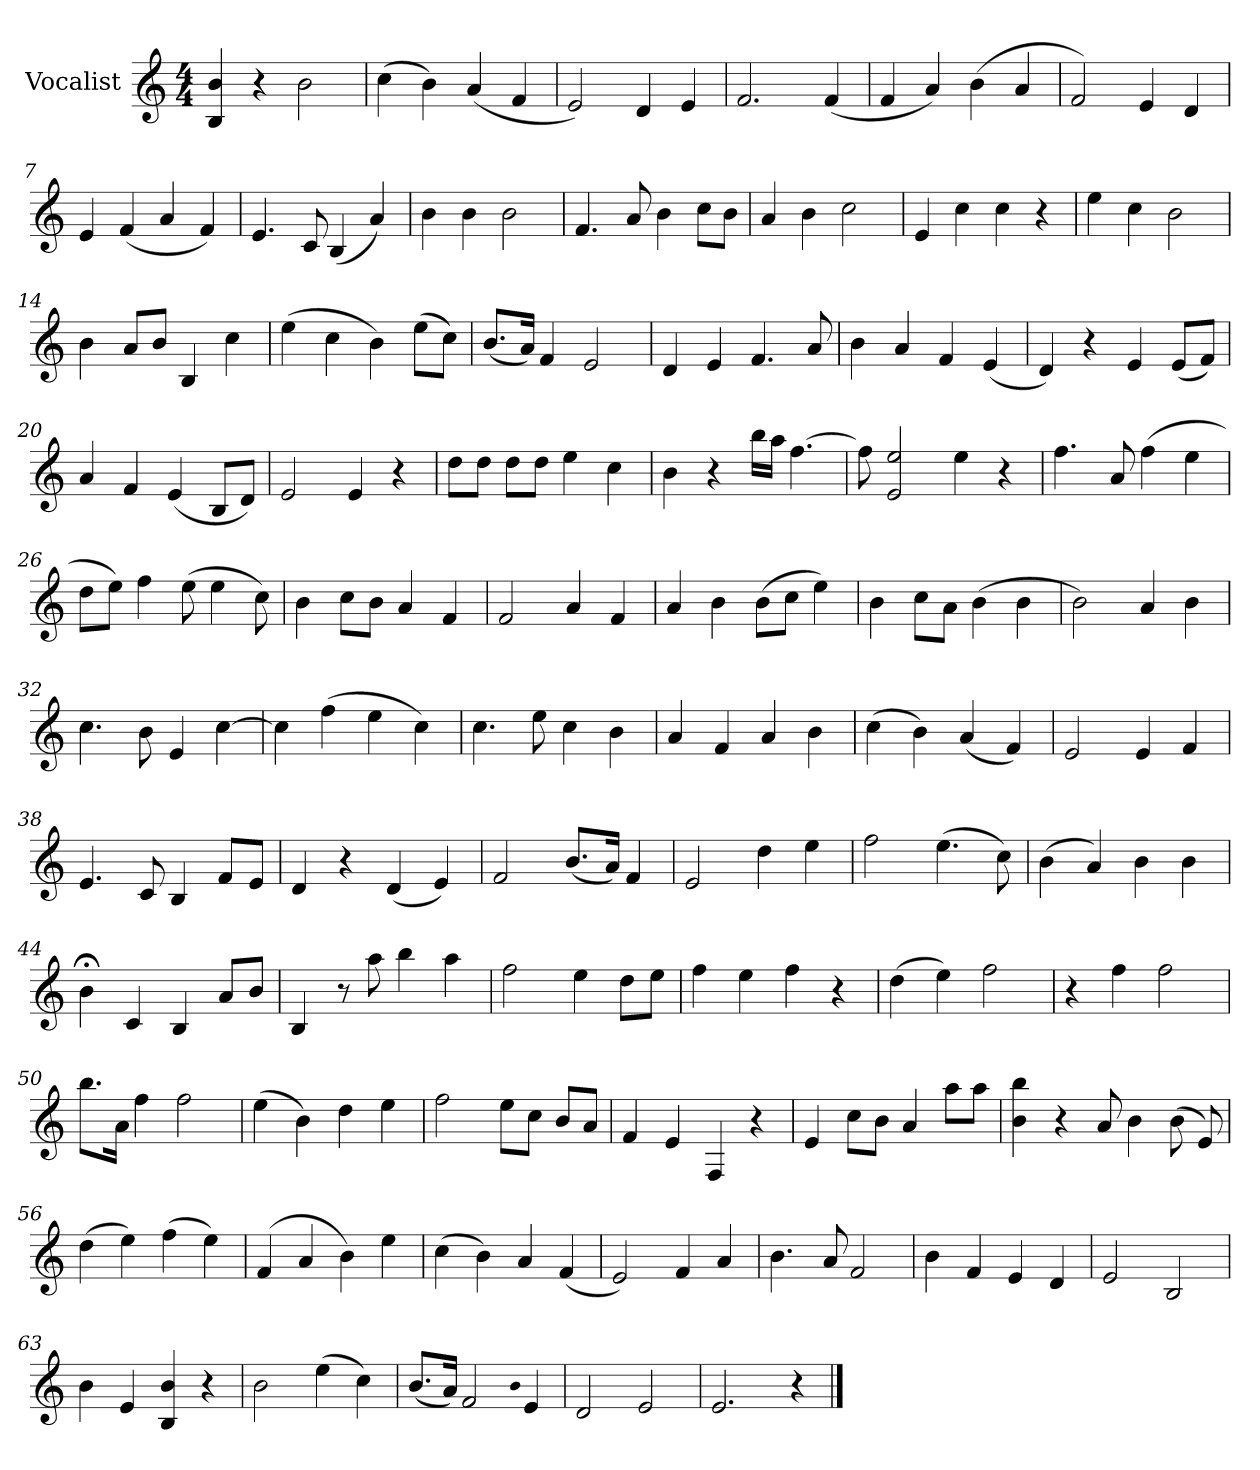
**kern
*part1
*staff1
*I"Vocalist
*clefG2
*k[]
*M4/4
=1
4B 4b
4r
2b
=2
(4cc
4b)
(4a
4f
=3
2e)
4d
4e
=4
2.f
(4f
=5
4f
4a)
(4b
4a
=6
2f)
4e
4d
=7
4e
(4f
4a
4f)
=8
4.e
8c
(4B
4a)
=9
4b
4b
2b
=10
4.f
8a
4b
8cc\L
8b\J
=11
4a
4b
2cc
=12
4e
4cc
4cc
4r
=13
4ee
4cc
2b
=14
4b
8a/L
8b/J
4B
4cc
=15
(4ee
4cc
4b)
(8ee\L
8cc\J)
=16
(8.b/L
16a/Jk)
4f
2e
=17
4d
4e
4.f
8a
=18
4b
4a
4f
(4e
=19
4d)
4r
4e
(8e/L
8f/J)
=20
4a
4f
(4e
8B/L
8d/J)
=21
2e
4e
4r
=22
8dd\L
8dd\J
8dd\L
8dd\J
4ee
4cc
=23
4b
4r
16bb\LL
16aa\JJ
[4.ff
=24
8ff]
2e 2ee
4ee
4r
=25
4.ff
8a
(4ff
4ee
=26
8dd\L
8ee\J)
4ff
(8ee
4ee
8cc)
=27
4b
8cc\L
8b\J
4a
4f
=28
2f
4a
4f
=29
4a
4b
(8b\L
8cc\J
4ee)
=30
4b
8cc\L
8a\J
(4b
4b
=31
2b)
4a
4b
=32
4.cc
8b
4e
[4cc
=33
4cc]
(4ff
4ee
4cc)
=34
4.cc
8ee
4cc
4b
=35
4a
4f
4a
4b
=36
(4cc
4b)
(4a
4f)
=37
2e
4e
4f
=38
4.e
8c
4B
8f/L
8e/J
=39
4d
4r
(4d
4e)
=40
2f
(8.b/L
16a/Jk)
4f
=41
2e
4dd
4ee
=42
2ff
(4.ee
8cc)
=43
(4b
4a)
4b
4b
=44
4b;<
4c
4B
8a/L
8b/J
=45
4B
8r
8aa
4bb
4aa
=46
2ff
4ee
8dd\L
8ee\J
=47
4ff
4ee
4ff
4r
=48
(4dd
4ee)
2ff
=49
4r
4ff
2ff
=50
8.bb\L
16a\Jk
4ff
2ff
=51
(4ee
4b)
4dd
4ee
=52
2ff
8ee\L
8cc\J
8b/L
8a/J
=53
4f
4e
4F
4r
=54
4e
8cc\L
8b\J
4a
8aa\L
8aa\J
=55
4b 4bb
4r
8a
4b
(8b
8e)
=56
(4dd
4ee)
(4ff
4ee)
=57
(4f
4a
4b)
4ee
=58
(4cc
4b)
4a
(4f
=59
2e)
4f
4a
=60
4.b
8a
2f
=61
4b
4f
4e
4d
=62
2e
2B
=63
4b
4e
4B 4b
4r
=64
2b
(4ee
4cc)
=65
(8.b/L
16a/Jk)
2f
qb
4e
=66
2d
2e
=67
2.e
4r
==
*-
